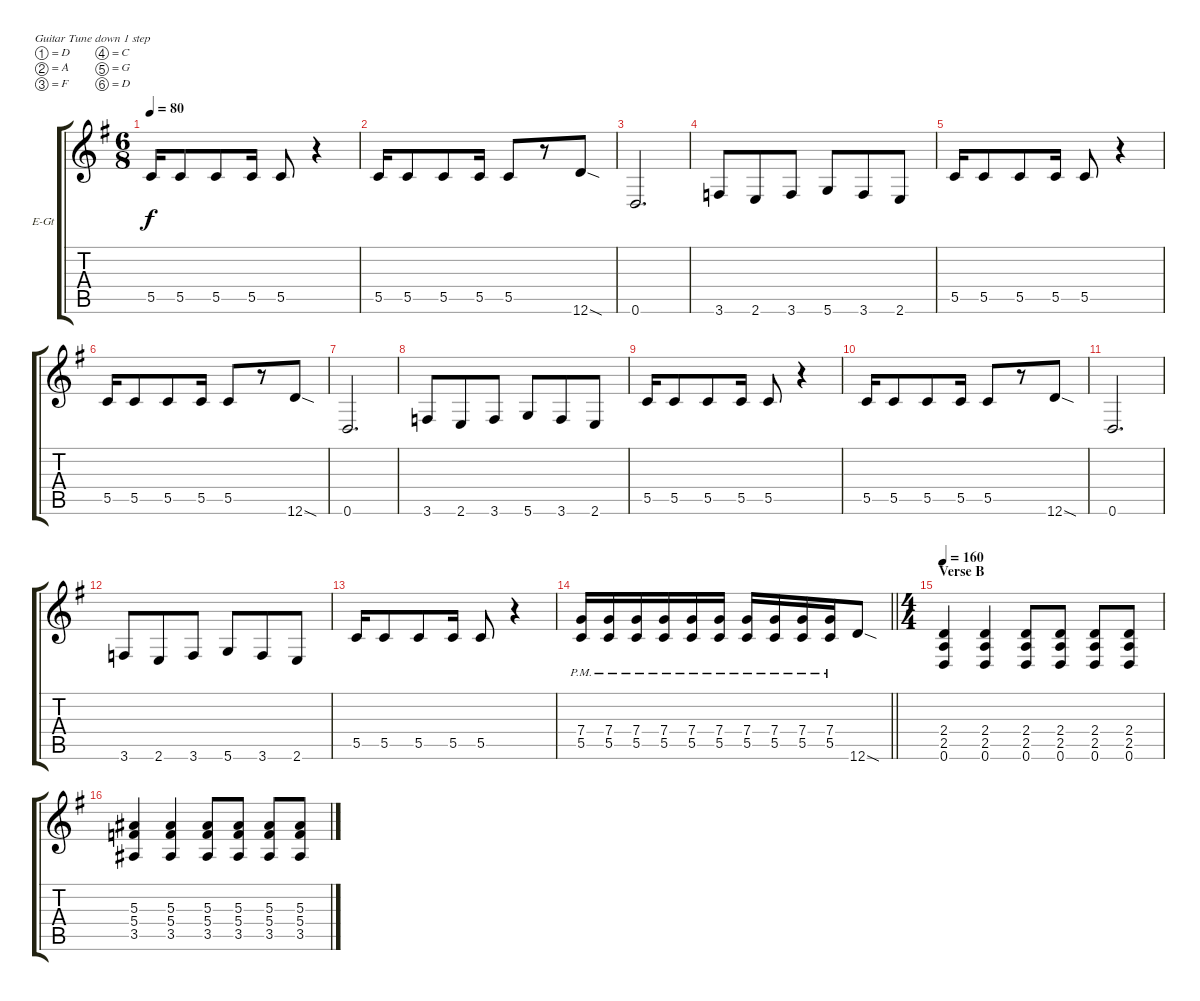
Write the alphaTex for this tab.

\bracketExtendMode groupsimilarinstruments
\firstSystemTrackNameOrientation horizontal
\otherSystemsTrackNameOrientation horizontal
\track ("Guitar 2" "E-Gt") {instrument overdrivenguitar}
\staff {score tabs}
\tuning (D4 A3 F3 C3 G2 D2)
\ts (6 8)
\tempo 80
\clef g2
\ks eminor
5.5.16{dy f} 5.5.8 5.5.8 5.5.16 5.5.8 r.4 |
5.5.16 5.5.8 5.5.8 5.5.16 5.5.8 r.8 12.6{sod}.8 |
0.6.2{d} |
3.6.8 2.6.8 3.6.8 5.6.8 3.6.8 2.6.8 |
5.5.16 5.5.8 5.5.8 5.5.16 5.5.8 r.4 |
5.5.16 5.5.8 5.5.8 5.5.16 5.5.8 r.8 12.6{sod}.8 |
0.6.2{d} |
3.6.8 2.6.8 3.6.8 5.6.8 3.6.8 2.6.8 |
5.5.16 5.5.8 5.5.8 5.5.16 5.5.8 r.4 |
5.5.16 5.5.8 5.5.8 5.5.16 5.5.8 r.8 12.6{sod}.8 |
0.6.2{d} |
3.6.8 2.6.8 3.6.8 5.6.8 3.6.8 2.6.8 |
5.5.16 5.5.8 5.5.8 5.5.16 5.5.8 r.4 |
\barLineRight lightlight
(7.4{pm} 5.5{pm}).16 (7.4{pm} 5.5{pm}).16 (7.4{pm} 5.5{pm}).16 (7.4{pm} 5.5{pm}).16 (7.4{pm} 5.5{pm}).16 (7.4{pm} 5.5{pm}).16 (7.4{pm} 5.5{pm}).16 (7.4{pm} 5.5{pm}).16 (7.4{pm} 5.5{pm}).16 (7.4{pm} 5.5{pm}).16 12.6{sod}.8 |
\ts (4 4)
\beaming (8 2 2 2 2)
\section ("" "Verse B")
\tempo 160
(2.4 2.5 0.6).4 (2.4 2.5 0.6).4 (2.4 2.5 0.6).8 (2.4 2.5 0.6).8 (2.4 2.5 0.6).8 (2.4 2.5 0.6).8 |
(5.3 5.4 3.5).4 (5.3 5.4 3.5).4 (5.3 5.4 3.5).8 (5.3 5.4 3.5).8 (5.3 5.4 3.5).8 (5.3 5.4 3.5).8
